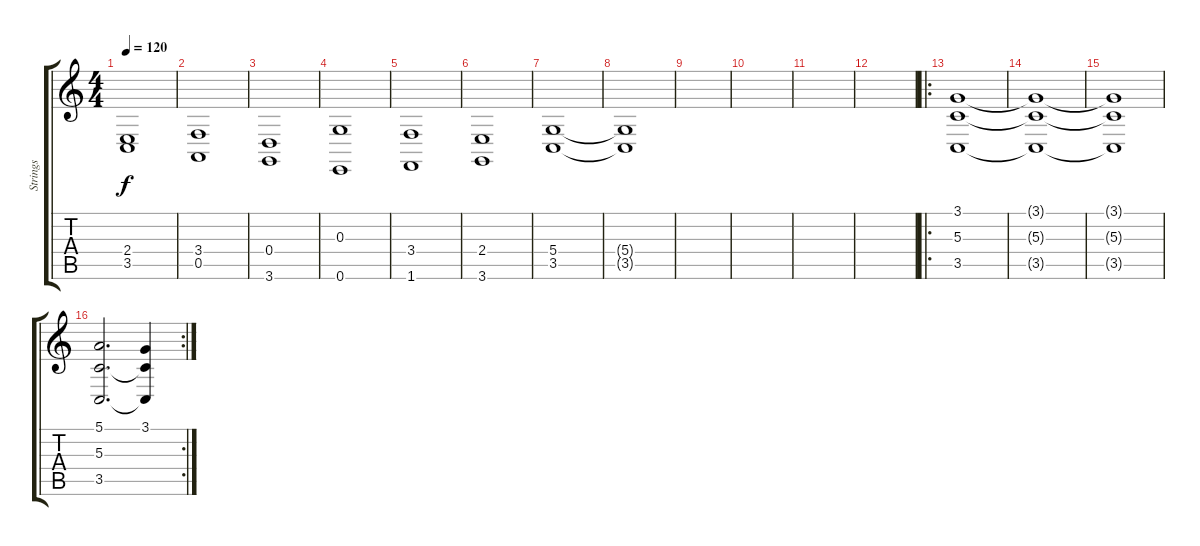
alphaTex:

\track ("Strings" "Strings") {instrument stringensemble2}
\staff {score tabs}
\tuning (E4 B3 G3 D3 A2 E2) {hide}
\ts (4 4)
\tempo 120
\clef g2
\ks c
(2.4 3.5).1{dy f} |
(3.4 0.5).1 |
(0.4 3.6).1 |
(0.3 0.6).1 |
(3.4 1.6).1 |
(2.4 3.6).1 |
(5.4 3.5).1 |
(5.4{t} 3.5{t}).1 |
|
|
|
|
\ro
(3.1 5.3 3.5).1 |
(3.1{t} 5.3{t} 3.5{t}).1 |
(3.1{t} 5.3{t} 3.5{t}).1 |
\rc 2
(5.1 5.3 3.5).2{d} (3.1 5.3{t} 3.5{t}).4
